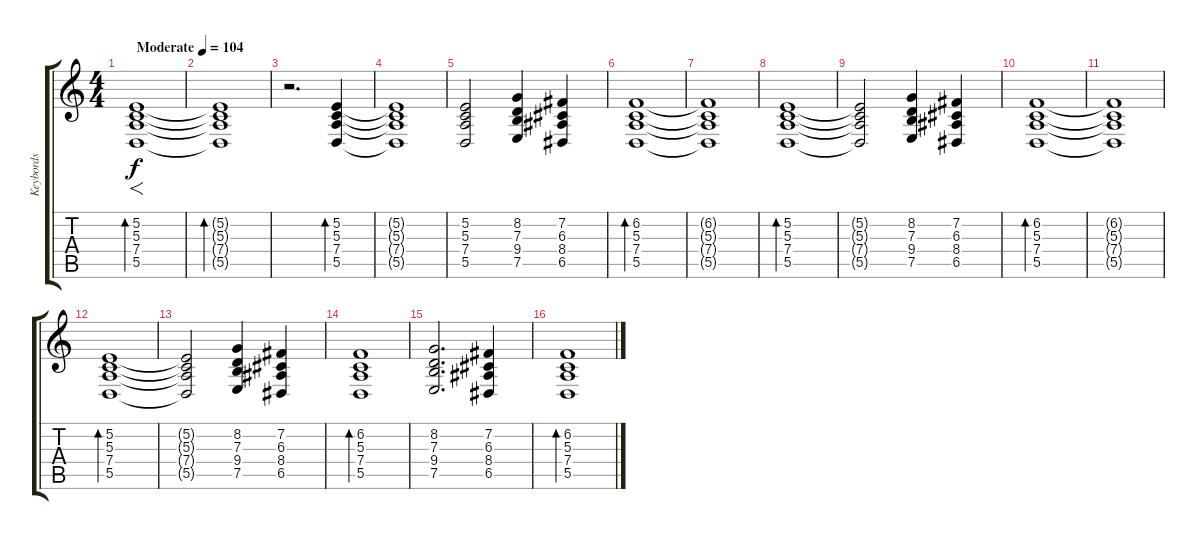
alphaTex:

\track ("Keybords" "Keybords") {instrument acousticgrandpiano}
\staff {score tabs}
\tuning (E4 B3 G3 D3 A2 E2) {hide}
\ts (4 4)
\tempo (104 "Moderate")
\clef g2
\ks c
(5.2 5.3 7.4 5.5).1{f bd 240 dy f instrument acousticgrandpiano} |
(5.2{t} 5.3{t} 7.4{t} 5.5{t}).1{bd 480} |
r.2{d} (5.2 5.3 7.4 5.5).4{bd 240} |
(5.2{t} 5.3{t} 7.4{t} 5.5{t}).1 |
(5.2 5.3 7.4 5.5).2 (8.2 7.3 9.4 7.5).4 (7.2 6.3 8.4 6.5).4 |
(6.2 5.3 7.4 5.5).1{bd 240} |
(6.2{t} 5.3{t} 7.4{t} 5.5{t}).1 |
(5.2 5.3 7.4 5.5).1{bd 240} |
(5.2{t} 5.3{t} 7.4{t} 5.5{t}).2 (8.2 7.3 9.4 7.5).4 (7.2 6.3 8.4 6.5).4 |
(6.2 5.3 7.4 5.5).1{bd 240} |
(6.2{t} 5.3{t} 7.4{t} 5.5{t}).1 |
(5.2 5.3 7.4 5.5).1{bd 240} |
(5.2{t} 5.3{t} 7.4{t} 5.5{t}).2 (8.2 7.3 9.4 7.5).4 (7.2 6.3 8.4 6.5).4 |
(6.2 5.3 7.4 5.5).1{bd 240} |
(8.2 7.3 9.4 7.5).2{d} (7.2 6.3 8.4 6.5).4 |
(6.2 5.3 7.4 5.5).1{bd 240}
